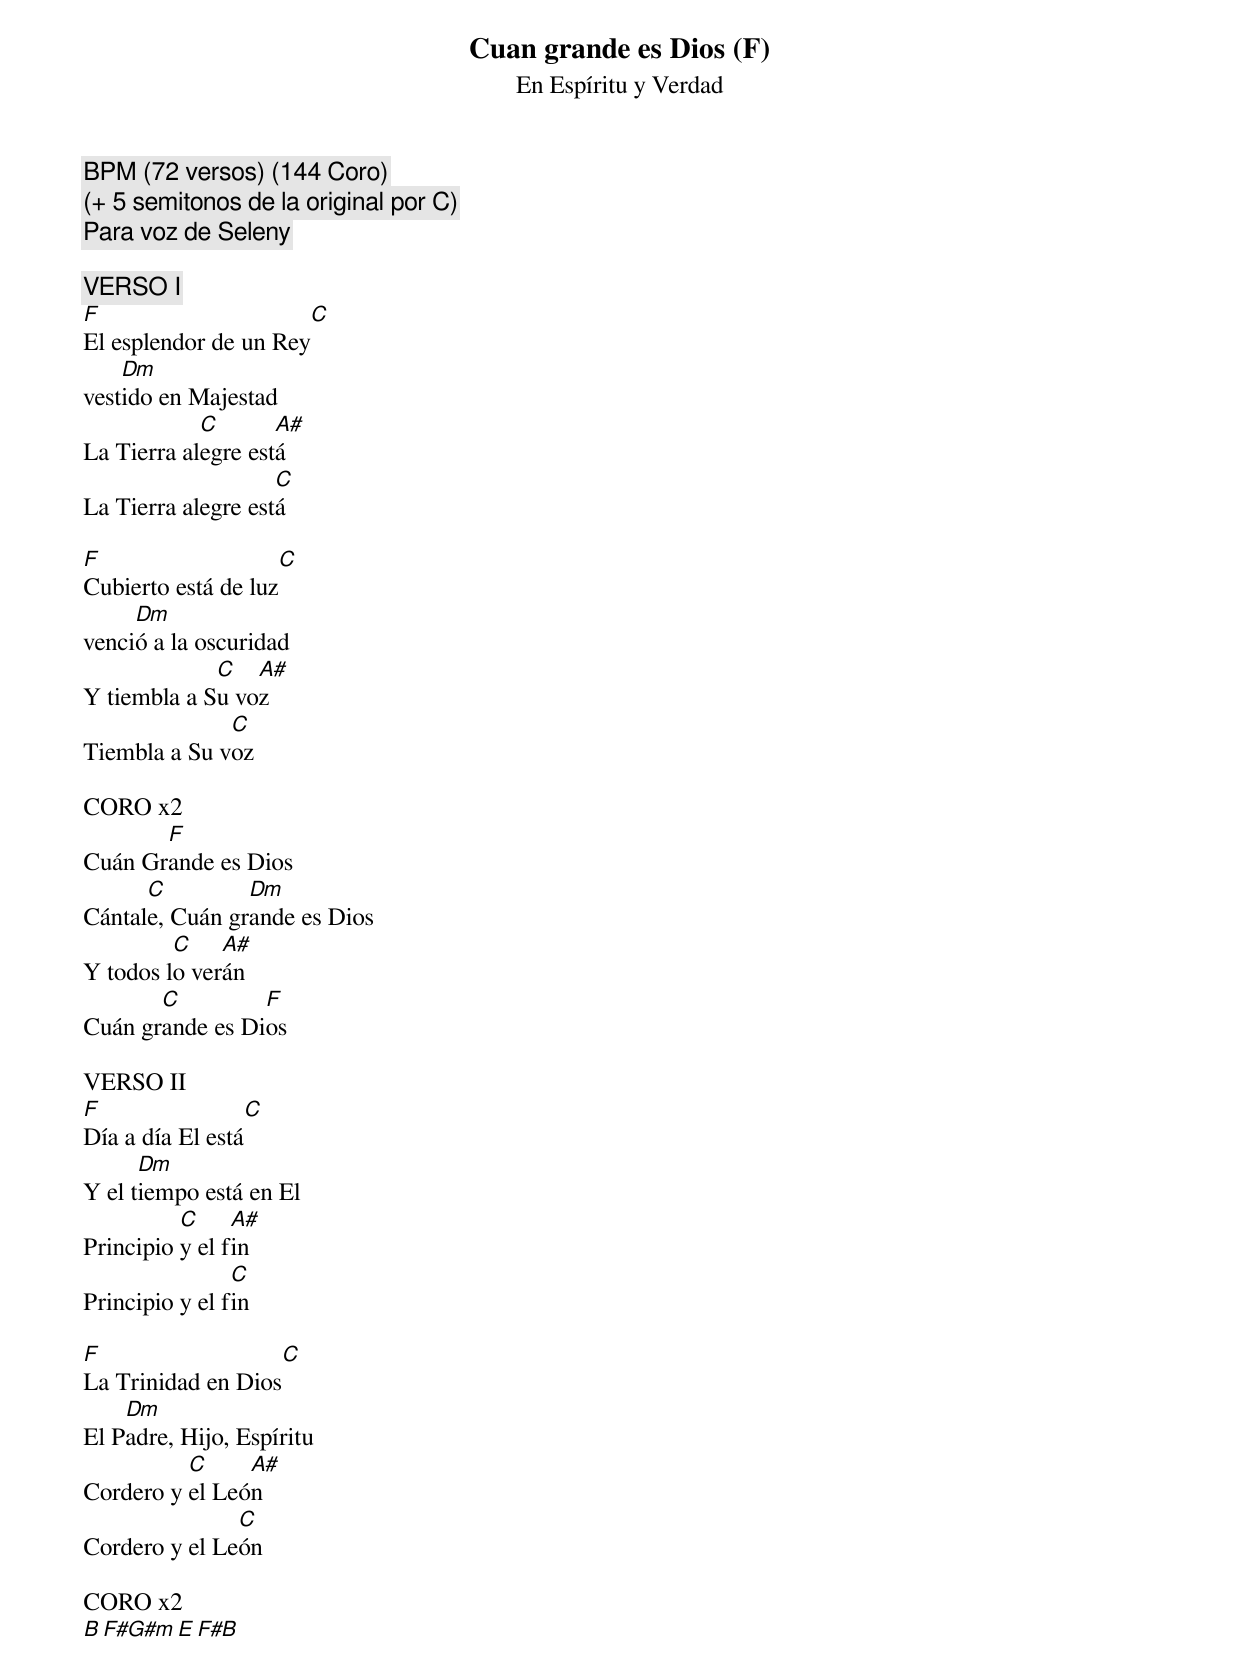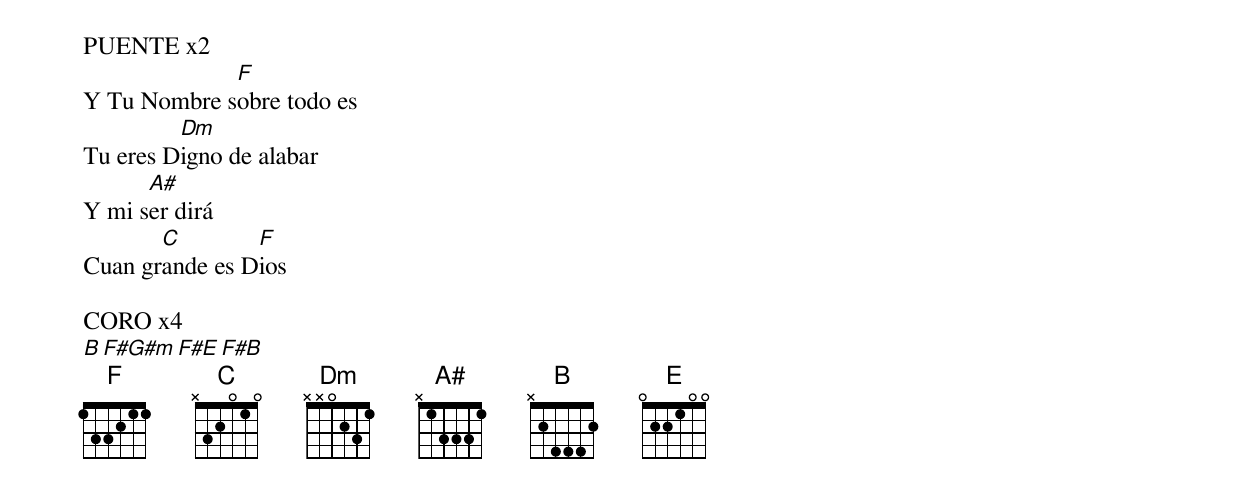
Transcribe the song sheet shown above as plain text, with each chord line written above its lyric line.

Cuan grande es Dios (F)
En Espíritu y Verdad
BPM (72 versos) (144 Coro)
(+ 5 semitonos de la original por C)
Para voz de Seleny

VERSO I
F                       C
El esplendor de un Rey
    Dm
vestido en Majestad
            C       A#
La Tierra alegre está
                    C
La Tierra alegre está

F                     C
Cubierto está de luz
     Dm
venció a la oscuridad
             C   A#
Y tiembla a Su voz
              C
Tiembla a Su voz

CORO x2
       F
Cuán Grande es Dios
      C         Dm
Cántale, Cuán grande es Dios
         C    A#
Y todos lo verán
       C         F
Cuán grande es Dios

VERSO II
F                  C
Día a día El está
      Dm
Y el tiempo está en El
          C     A#
Principio y el fin
                C
Principio y el fin

F                    C
La Trinidad en Dios
    Dm
El Padre, Hijo, Espíritu
          C     A#
Cordero y el León
               C
Cordero y el León

CORO x2
B F#G#m E F#B

PUENTE x2
             F
Y Tu Nombre sobre todo es
         Dm
Tu eres Digno de alabar
      A#
Y mi ser dirá
       C        F
Cuan grande es Dios

CORO x4
B F#G#m F#E F#B
